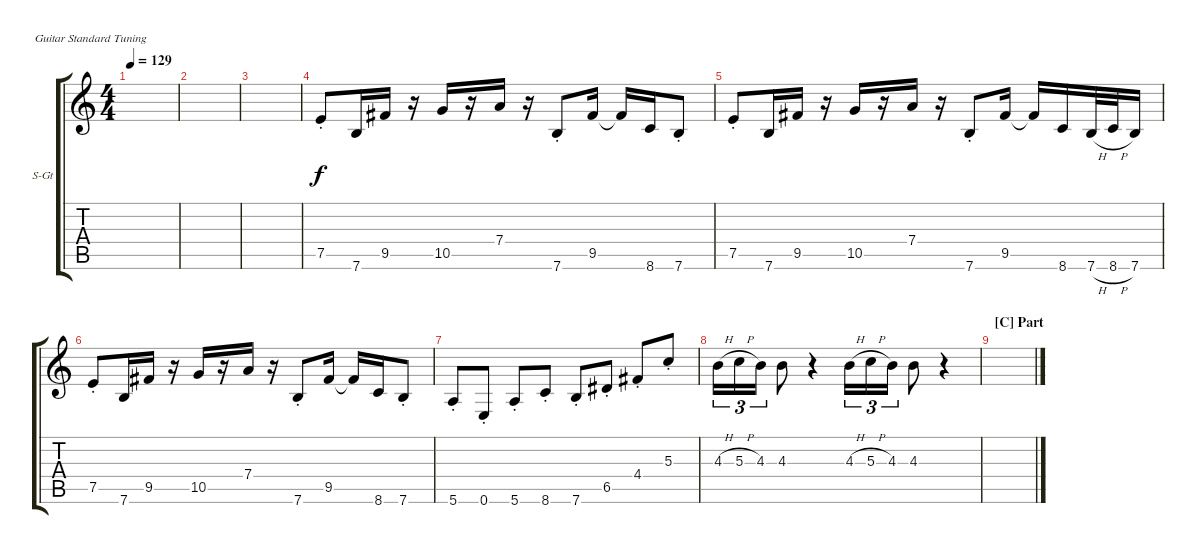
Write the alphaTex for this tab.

\defaultSystemsLayout 4
\bracketExtendMode groupsimilarinstruments
\firstSystemTrackNameOrientation horizontal
\otherSystemsTrackNameOrientation horizontal
\track ("Guitar III" "S-Gt") {mute instrument acousticguitarsteel}
\staff {score tabs}
\tuning (E4 B3 G3 D3 A2 E2)
\ts (4 4)
\tempo 129
\clef g2
\ks c
|
|
|
7.5{st}.8 7.6.16 9.5.16 r.16 10.5.16 r.16 7.4.16 r.16 7.6{st}.8 9.5.16 9.5{t}.16 8.6.16 7.6{st}.8 |
7.5{st}.8 7.6.16 9.5.16 r.16 10.5.16 r.16 7.4.16 r.16 7.6{st}.8 9.5.16 9.5{t}.16 8.6.16 7.6{h}.32 8.6{h}.32 7.6.16 |
7.5{st}.8 7.6.16 9.5.16 r.16 10.5.16 r.16 7.4.16 r.16 7.6{st}.8 9.5.16 9.5{t}.16 8.6.16 7.6{st}.8 |
5.6{st}.8 0.6{st}.8 5.6{st}.8 8.6{st}.8 7.6{st}.8 6.5{st}.8 4.4{st}.8 5.3{st}.8 |
4.3{h}.16{tu (3 2)} 5.3{h}.16{tu (3 2)} 4.3.16{tu (3 2)} 4.3.8 r.4 4.3{h}.16{tu (3 2)} 5.3{h}.16{tu (3 2)} 4.3.16{tu (3 2)} 4.3.8 r.4 |
\section ("C" "Part")
